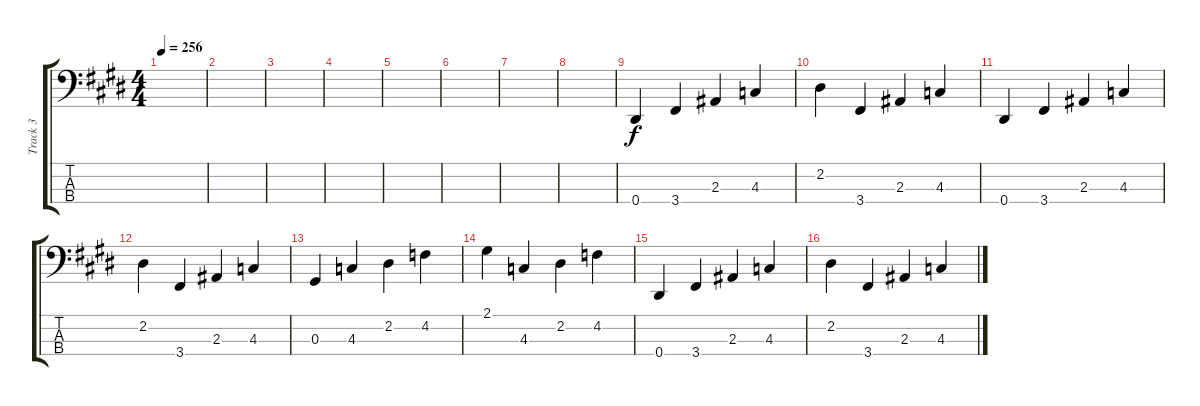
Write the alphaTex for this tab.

\track ("Track 3" "Track 3") {instrument electricbassfinger}
\staff {score tabs}
\tuning (Gb2 Db2 Ab1 Eb1) {hide}
\ts (4 4)
\tempo 256
\clef f4
\ks e
|
|
|
|
|
|
|
|
0.4.4 3.4.4 2.3.4 4.3.4 |
2.2.4 3.4.4 2.3.4 4.3.4 |
0.4.4 3.4.4 2.3.4 4.3.4 |
2.2.4 3.4.4 2.3.4 4.3.4 |
0.3.4 4.3.4 2.2.4 4.2.4 |
2.1.4 4.3.4 2.2.4 4.2.4 |
0.4.4 3.4.4 2.3.4 4.3.4 |
2.2.4 3.4.4 2.3.4 4.3.4
